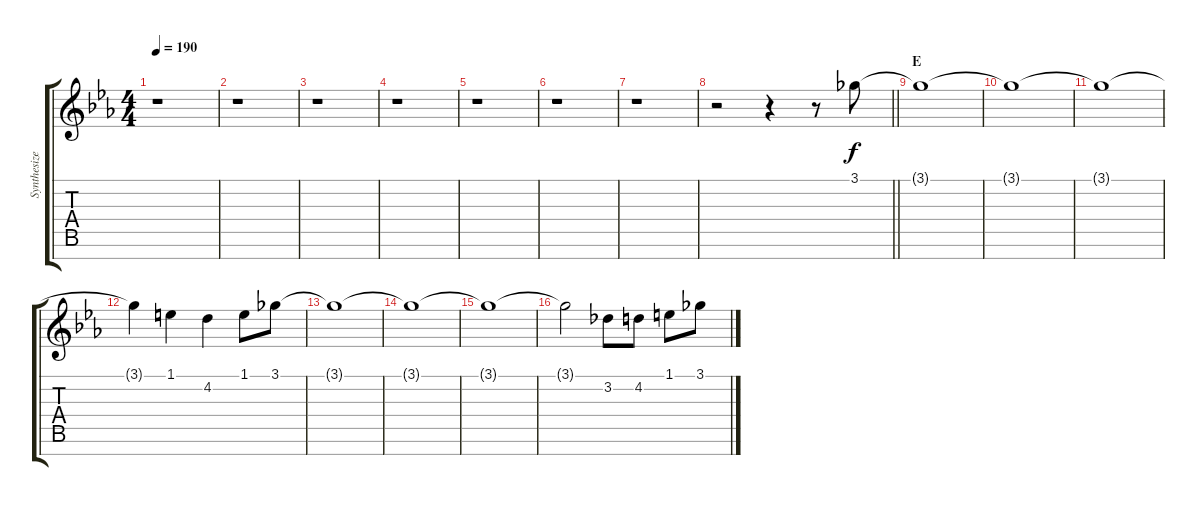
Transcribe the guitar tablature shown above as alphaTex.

\track ("Synthesizer I" "Synthesize") {instrument lead6voice}
\staff {score tabs}
\tuning (Eb5 Bb4 Gb4 Db4 Ab3 Eb3 Bb2) {hide}
\ts (4 4)
\tempo 190
\clef g2
\ks eb
r.1{dy f} |
r.1 |
r.1 |
r.1 |
r.1 |
r.1 |
r.1 |
\barLineRight lightlight
r.2 r.4 r.8 3.1.8 |
\section ("" "E")
3.1{t}.1 |
3.1{t}.1 |
3.1{t}.1 |
3.1{t}.4 1.1.4 4.2.4 1.1.8 3.1.8 |
3.1{t}.1 |
3.1{t}.1 |
3.1{t}.1 |
3.1{t}.2 3.2.8 4.2.8 1.1.8 3.1.8
